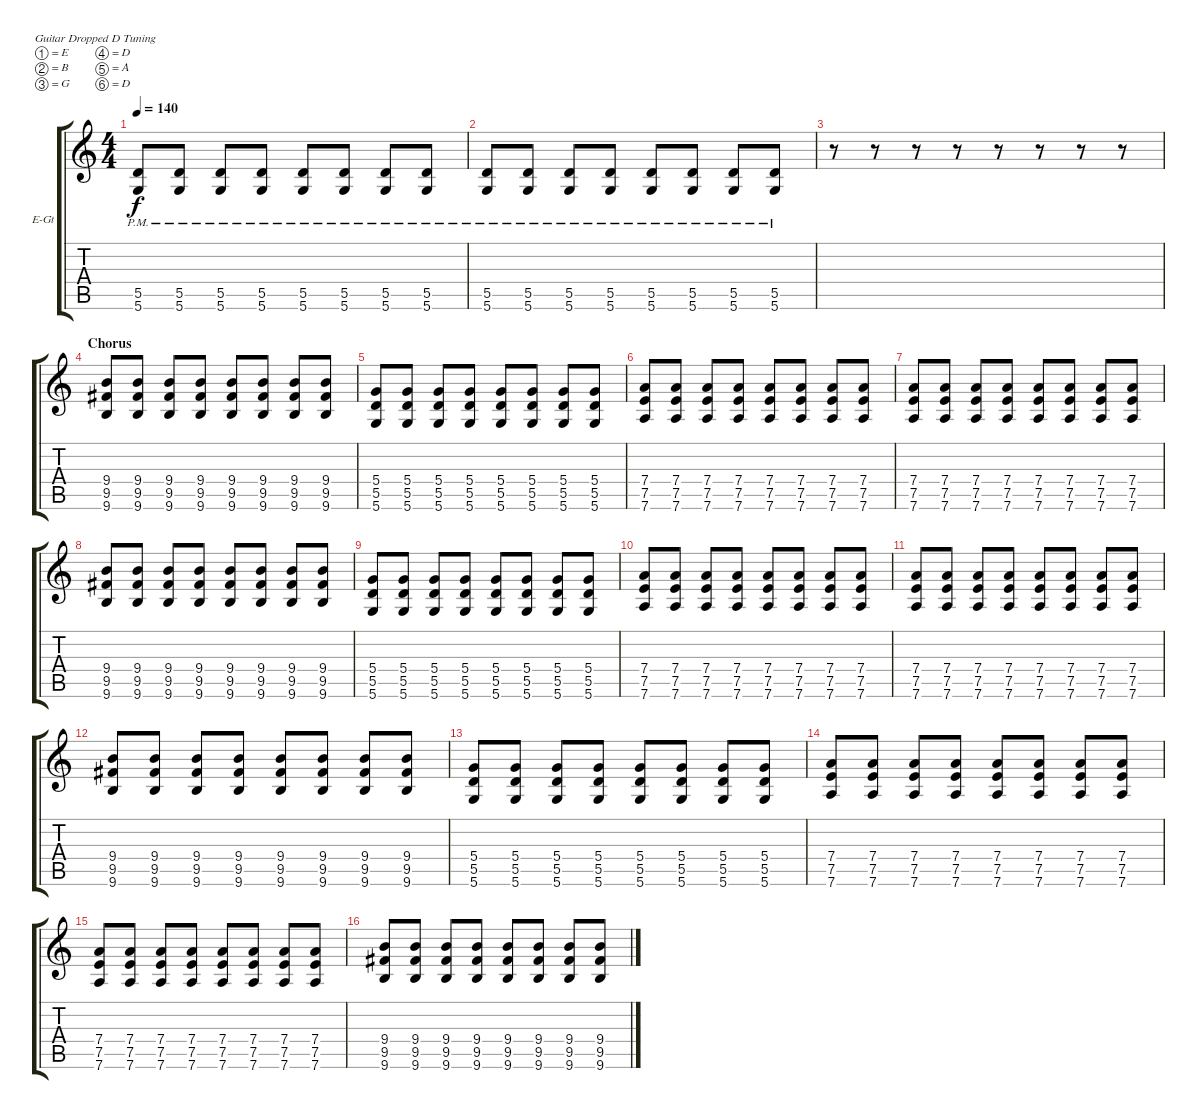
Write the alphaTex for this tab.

\bracketExtendMode groupsimilarinstruments
\firstSystemTrackNameOrientation horizontal
\otherSystemsTrackNameOrientation horizontal
\track ("Rhythm Guitar" "E-Gt") {instrument overdrivenguitar}
\staff {score tabs}
\tuning (E4 B3 G3 D3 A2 D2)
\ts (4 4)
\tempo 140
\clef g2
\ks c
(5.5{pm} 5.6{pm}).8{dy f} (5.5{pm} 5.6{pm}).8 (5.5{pm} 5.6{pm}).8 (5.5{pm} 5.6{pm}).8 (5.5{pm} 5.6{pm}).8 (5.5{pm} 5.6{pm}).8 (5.5{pm} 5.6{pm}).8 (5.5{pm} 5.6{pm}).8 |
(5.5{pm} 5.6{pm}).8 (5.5{pm} 5.6{pm}).8 (5.5{pm} 5.6{pm}).8 (5.5{pm} 5.6{pm}).8 (5.5{pm} 5.6{pm}).8 (5.5{pm} 5.6{pm}).8 (5.5{pm} 5.6{pm}).8 (5.5{pm} 5.6{pm}).8 |
r.8 r.8 r.8 r.8 r.8 r.8 r.8 r.8 |
\section ("" "Chorus")
(9.4 9.5 9.6).8 (9.4 9.5 9.6).8 (9.4 9.5 9.6).8 (9.4 9.5 9.6).8 (9.4 9.5 9.6).8 (9.4 9.5 9.6).8 (9.4 9.5 9.6).8 (9.4 9.5 9.6).8 |
(5.4 5.5 5.6).8 (5.4 5.5 5.6).8 (5.4 5.5 5.6).8 (5.4 5.5 5.6).8 (5.4 5.5 5.6).8 (5.4 5.5 5.6).8 (5.4 5.5 5.6).8 (5.4 5.5 5.6).8 |
(7.4 7.5 7.6).8 (7.4 7.5 7.6).8 (7.4 7.5 7.6).8 (7.4 7.5 7.6).8 (7.4 7.5 7.6).8 (7.4 7.5 7.6).8 (7.4 7.5 7.6).8 (7.4 7.5 7.6).8 |
(7.4 7.5 7.6).8 (7.4 7.5 7.6).8 (7.4 7.5 7.6).8 (7.4 7.5 7.6).8 (7.4 7.5 7.6).8 (7.4 7.5 7.6).8 (7.4 7.5 7.6).8 (7.4 7.5 7.6).8 |
(9.4 9.5 9.6).8 (9.4 9.5 9.6).8 (9.4 9.5 9.6).8 (9.4 9.5 9.6).8 (9.4 9.5 9.6).8 (9.4 9.5 9.6).8 (9.4 9.5 9.6).8 (9.4 9.5 9.6).8 |
(5.4 5.5 5.6).8 (5.4 5.5 5.6).8 (5.4 5.5 5.6).8 (5.4 5.5 5.6).8 (5.4 5.5 5.6).8 (5.4 5.5 5.6).8 (5.4 5.5 5.6).8 (5.4 5.5 5.6).8 |
(7.4 7.5 7.6).8 (7.4 7.5 7.6).8 (7.4 7.5 7.6).8 (7.4 7.5 7.6).8 (7.4 7.5 7.6).8 (7.4 7.5 7.6).8 (7.4 7.5 7.6).8 (7.4 7.5 7.6).8 |
(7.4 7.5 7.6).8 (7.4 7.5 7.6).8 (7.4 7.5 7.6).8 (7.4 7.5 7.6).8 (7.4 7.5 7.6).8 (7.4 7.5 7.6).8 (7.4 7.5 7.6).8 (7.4 7.5 7.6).8 |
(9.4 9.5 9.6).8 (9.4 9.5 9.6).8 (9.4 9.5 9.6).8 (9.4 9.5 9.6).8 (9.4 9.5 9.6).8 (9.4 9.5 9.6).8 (9.4 9.5 9.6).8 (9.4 9.5 9.6).8 |
(5.4 5.5 5.6).8 (5.4 5.5 5.6).8 (5.4 5.5 5.6).8 (5.4 5.5 5.6).8 (5.4 5.5 5.6).8 (5.4 5.5 5.6).8 (5.4 5.5 5.6).8 (5.4 5.5 5.6).8 |
(7.4 7.5 7.6).8 (7.4 7.5 7.6).8 (7.4 7.5 7.6).8 (7.4 7.5 7.6).8 (7.4 7.5 7.6).8 (7.4 7.5 7.6).8 (7.4 7.5 7.6).8 (7.4 7.5 7.6).8 |
(7.4 7.5 7.6).8 (7.4 7.5 7.6).8 (7.4 7.5 7.6).8 (7.4 7.5 7.6).8 (7.4 7.5 7.6).8 (7.4 7.5 7.6).8 (7.4 7.5 7.6).8 (7.4 7.5 7.6).8 |
(9.4 9.5 9.6).8 (9.4 9.5 9.6).8 (9.4 9.5 9.6).8 (9.4 9.5 9.6).8 (9.4 9.5 9.6).8 (9.4 9.5 9.6).8 (9.4 9.5 9.6).8 (9.4 9.5 9.6).8
